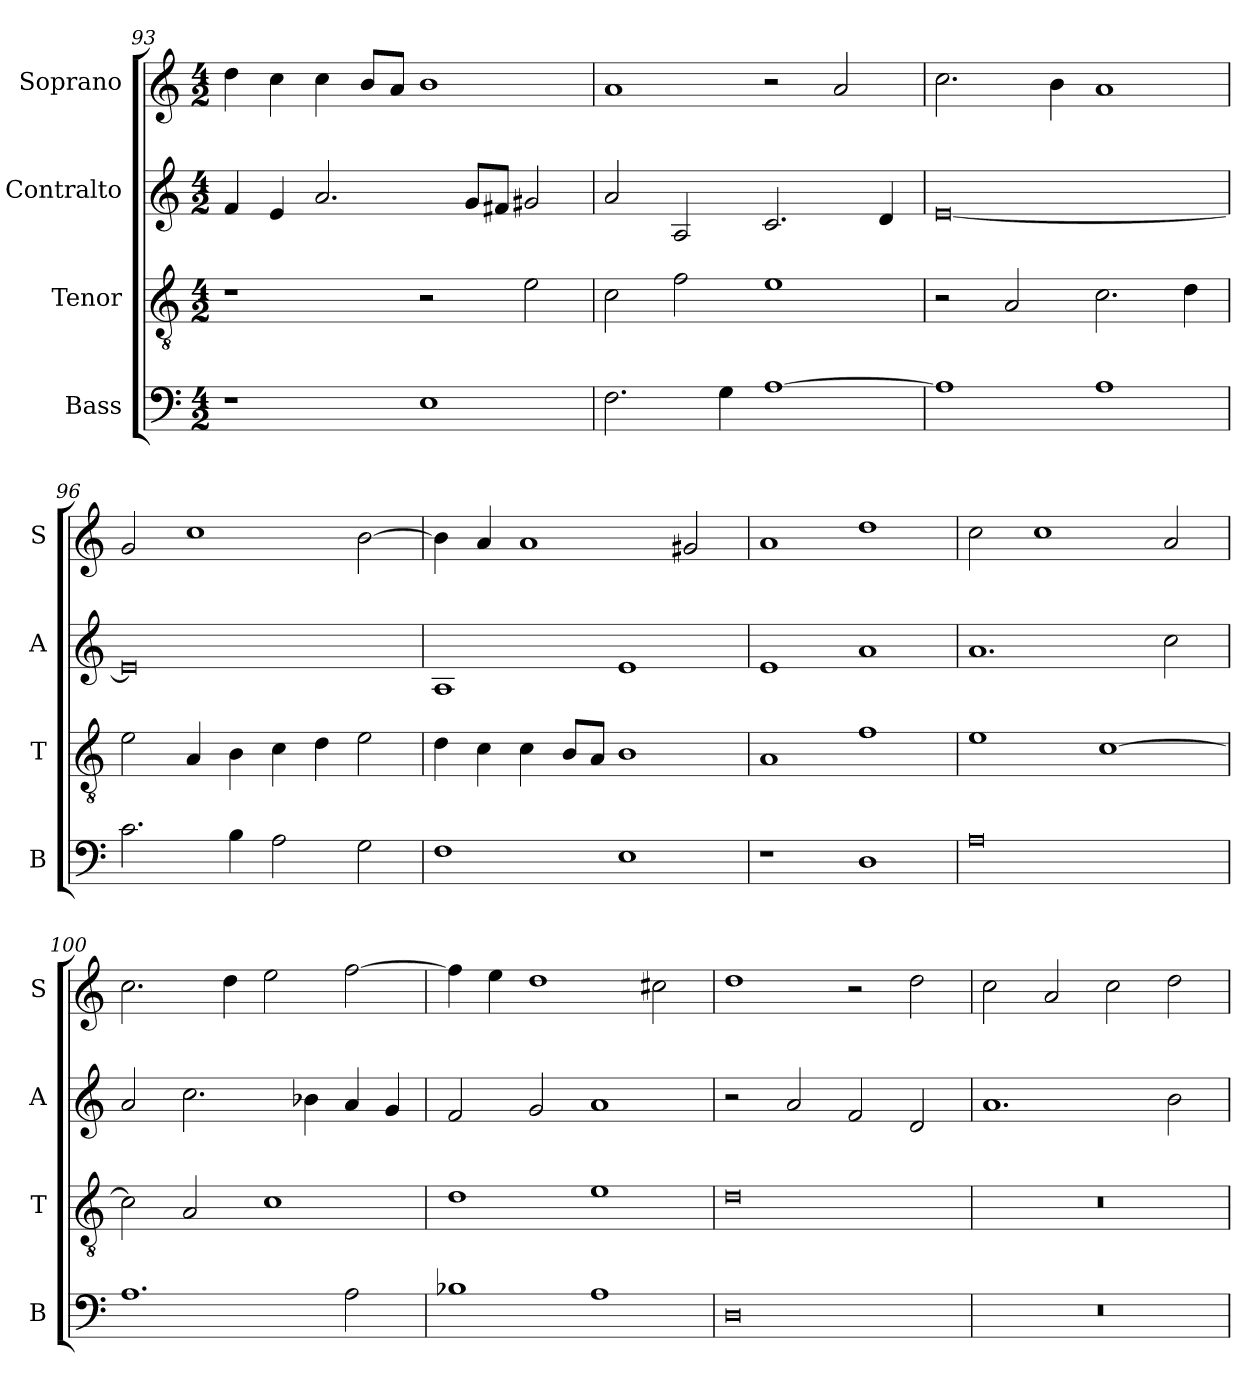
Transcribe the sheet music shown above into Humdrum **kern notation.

**kern	**kern	**kern	**kern
*part4	*part3	*part2	*part1
*staff4	*staff3	*staff2	*staff1
*I"Bass	*I"Tenor	*I"Contralto	*I"Soprano
*I'B	*I'T	*I'A	*I'S
*clefF4	*clefGv2	*clefG2	*clefG2
*k[]	*k[]	*k[]	*k[]
*D:dor	*D:dor	*D:dor	*D:dor
*M4/2	*M4/2	*M4/2	*M4/2
=93	=93	=93	=93
1r	1r	4f	4dd
.	.	4e	4cc
.	.	2.a	4cc
.	.	.	8b/L
.	.	.	8a/J
1E	2r	.	1b
.	.	8g/L	.
.	.	8f#X/J	.
.	2e	2g#X	.
=94	=94	=94	=94
2.F	2c	2a	1a
.	2f	2A	.
4G	.	.	.
[1A	1e	2.c	2r
.	.	.	2a
.	.	4d	.
=95	=95	=95	=95
1A]	2r	[0e	2.cc
.	2A	.	.
.	.	.	4b
1A	2.c	.	1a
.	4d	.	.
=96	=96	=96	=96
2.c	2e	0e]	2g
.	4A	.	1cc
4B	4B	.	.
2A	4c	.	.
.	4d	.	.
2G	2e	.	[2b
=97	=97	=97	=97
1F	4d	1A	4b]
.	4c	.	4a
.	4c	.	1a
.	8B/L	.	.
.	8A/J	.	.
1E	1B	1e	.
.	.	.	2g#X
=98	=98	=98	=98
1r	1A	1e	1a
1D	1f	1a	1dd
=99	=99	=99	=99
0A	1e	1.a	2cc
.	.	.	1cc
.	[1c	.	.
.	.	2cc	2a
=100	=100	=100	=100
1.A	2c]	2a	2.cc
.	2A	2.cc	.
.	.	.	4dd
.	1c	.	2ee
.	.	4b-X	.
2A	.	4a	[2ff
.	.	4g	.
=101	=101	=101	=101
1B-X	1d	2f	4ff]
.	.	.	4ee
.	.	2g	1dd
1A	1e	1a	.
.	.	.	2cc#X
=102	=102	=102	=102
0D	0d	2r	1dd
.	.	2a	.
.	.	2f	2r
.	.	2d	2dd
=103	=103	=103	=103
0r	0r	1.a	2cc
.	.	.	2a
.	.	.	2cc
.	.	2b	2dd
=	=	=	=
*-	*-	*-	*-
